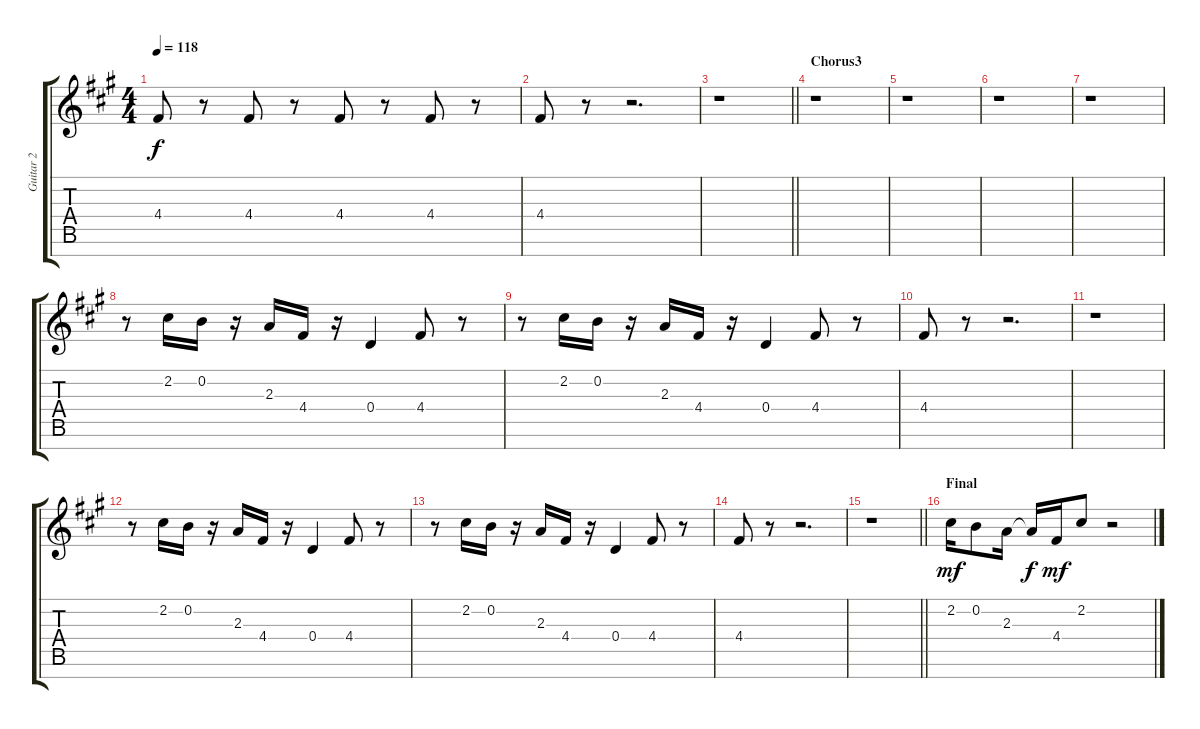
\track ("Guitar 2" "Guitar 2") {instrument electricguitarjazz}
\staff {score tabs}
\tuning (E4 B3 G3 D3 A2 E2 B1) {hide}
\ts (4 4)
\tempo 118
\clef g2
\ks f#minor
4.4.8{dy f} r.8 4.4.8 r.8 4.4.8 r.8 4.4.8 r.8 |
4.4.8 r.8 r.2{d} |
\barLineRight lightlight
r.1 |
\section ("" "Chorus3")
r.1 |
r.1 |
r.1 |
r.1 |
r.8 2.2.16 0.2.16 r.16 2.3.16 4.4.16 r.16 0.4.4 4.4.8 r.8 |
r.8 2.2.16 0.2.16 r.16 2.3.16 4.4.16 r.16 0.4.4 4.4.8 r.8 |
4.4.8 r.8 r.2{d} |
r.1 |
r.8 2.2.16 0.2.16 r.16 2.3.16 4.4.16 r.16 0.4.4 4.4.8 r.8 |
r.8 2.2.16 0.2.16 r.16 2.3.16 4.4.16 r.16 0.4.4 4.4.8 r.8 |
4.4.8 r.8 r.2{d} |
\barLineRight lightlight
r.1 |
\section ("" "Final")
2.2.16{dy mf} 0.2.8 2.3.16 2.3{t}.16{dy f} 4.4.16{dy mf} 2.2.8 r.2
